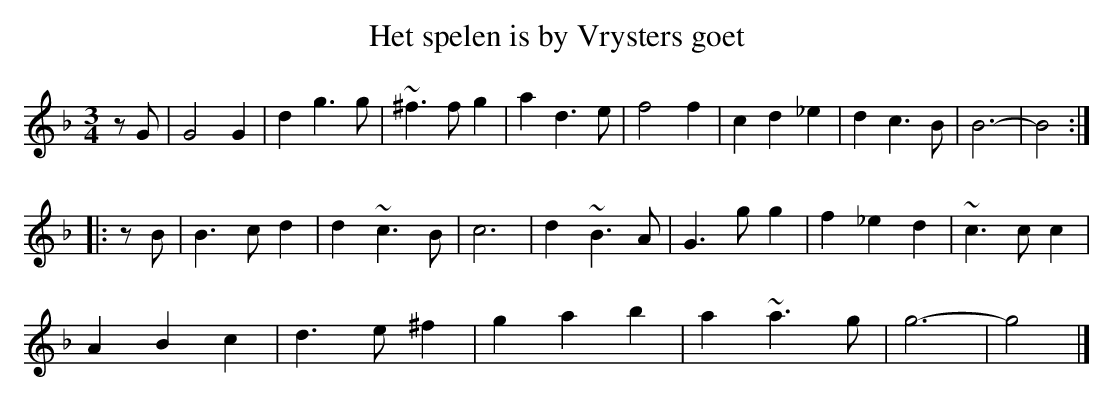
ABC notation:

X:1
T:Het spelen is by Vrysters goet
M:3/4
K:Gdor
zG|G4G2|d2g3g|~^f3fg2|a2d3e|f4f2|c2d2_e2|d2c3B|B6-|B4:|
|:zB|B3cd2|d2~c3B|c6|d2~B3A|G3gg2|f2_e2d2|~c3cc2|
A2B2c2|d3e^f2|g2a2b2|a2~a3g|g6-|g4|]
